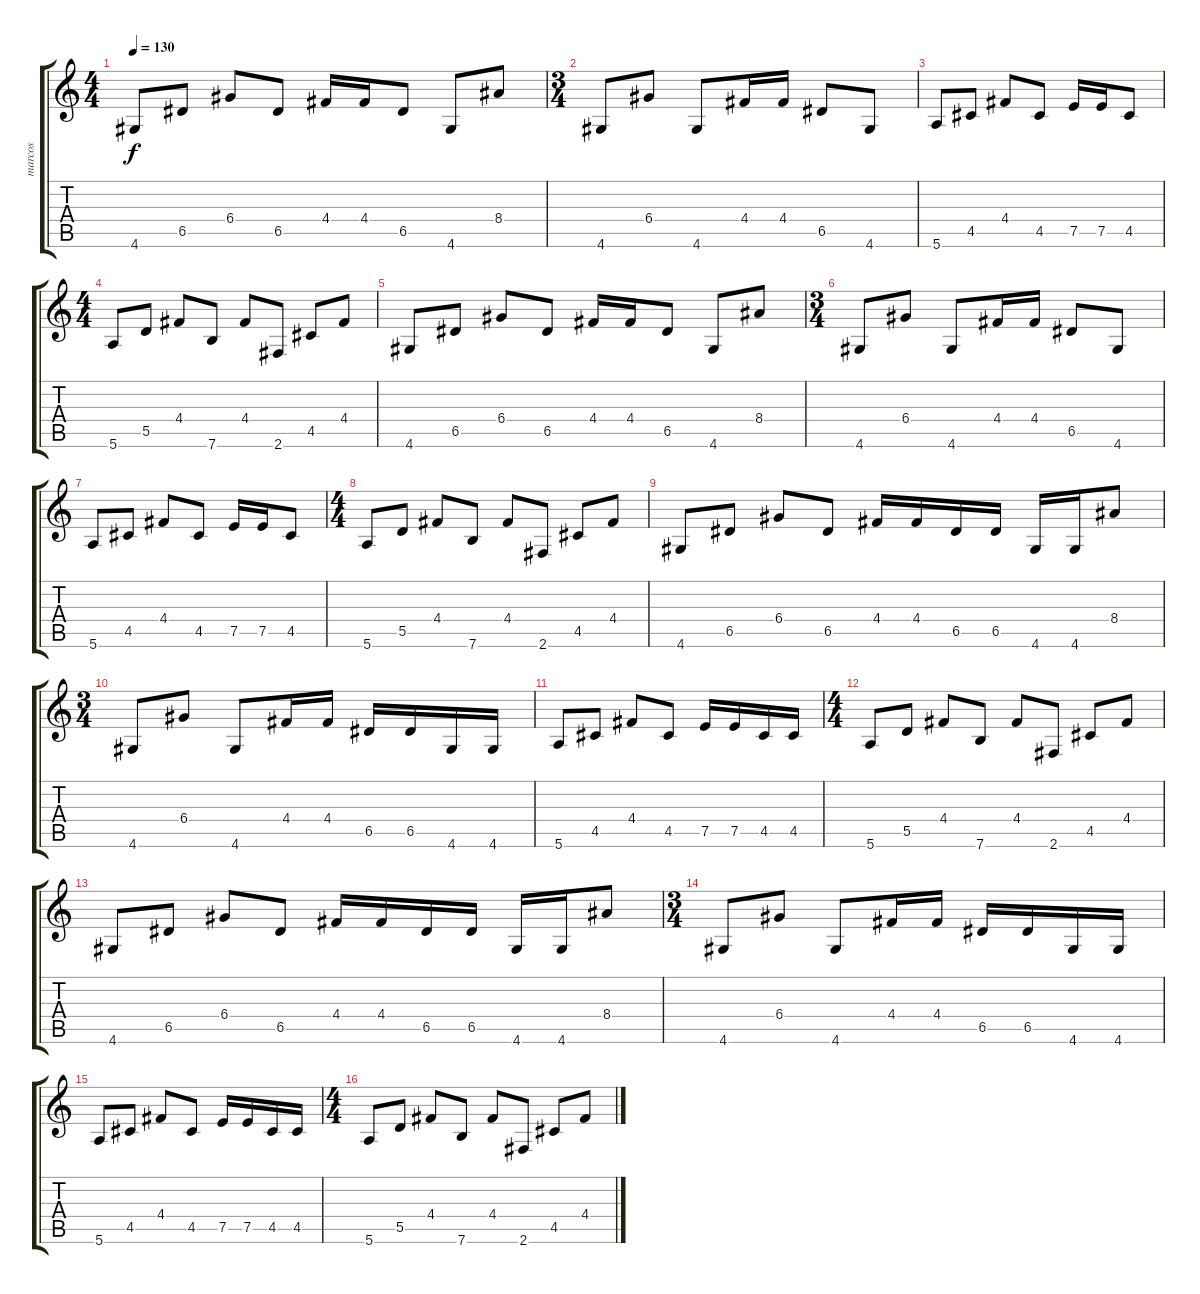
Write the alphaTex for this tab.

\track ("marcos" "marcos") {instrument distortionguitar}
\staff {score tabs}
\tuning (E4 B3 G3 D3 A2 E2) {hide}
\ts (4 4)
\tempo 130
\clef g2
\ks c
4.6.8{dy f instrument distortionguitar} 6.5.8 6.4.8 6.5.8 4.4.16 4.4.16 6.5.8 4.6.8 8.4.8 |
\ts (3 4)
4.6.8 6.4.8 4.6.8 4.4.16 4.4.16 6.5.8 4.6.8 |
5.6.8 4.5.8 4.4.8 4.5.8 7.5.16 7.5.16 4.5.8 |
\ts (4 4)
5.6.8 5.5.8 4.4.8 7.6.8 4.4.8 2.6.8 4.5.8 4.4.8 |
4.6.8 6.5.8 6.4.8 6.5.8 4.4.16 4.4.16 6.5.8 4.6.8 8.4.8 |
\ts (3 4)
4.6.8 6.4.8 4.6.8 4.4.16 4.4.16 6.5.8 4.6.8 |
5.6.8 4.5.8 4.4.8 4.5.8 7.5.16 7.5.16 4.5.8 |
\ts (4 4)
5.6.8 5.5.8 4.4.8 7.6.8 4.4.8 2.6.8 4.5.8 4.4.8 |
4.6.8 6.5.8 6.4.8 6.5.8 4.4.16 4.4.16 6.5.16 6.5.16 4.6.16 4.6.16 8.4.8 |
\ts (3 4)
4.6.8 6.4.8 4.6.8 4.4.16 4.4.16 6.5.16 6.5.16 4.6.16 4.6.16 |
5.6.8 4.5.8 4.4.8 4.5.8 7.5.16 7.5.16 4.5.16 4.5.16 |
\ts (4 4)
5.6.8 5.5.8 4.4.8 7.6.8 4.4.8 2.6.8 4.5.8 4.4.8 |
4.6.8 6.5.8 6.4.8 6.5.8 4.4.16 4.4.16 6.5.16 6.5.16 4.6.16 4.6.16 8.4.8 |
\ts (3 4)
4.6.8 6.4.8 4.6.8 4.4.16 4.4.16 6.5.16 6.5.16 4.6.16 4.6.16 |
5.6.8 4.5.8 4.4.8 4.5.8 7.5.16 7.5.16 4.5.16 4.5.16 |
\ts (4 4)
5.6.8 5.5.8 4.4.8 7.6.8 4.4.8 2.6.8 4.5.8 4.4.8
